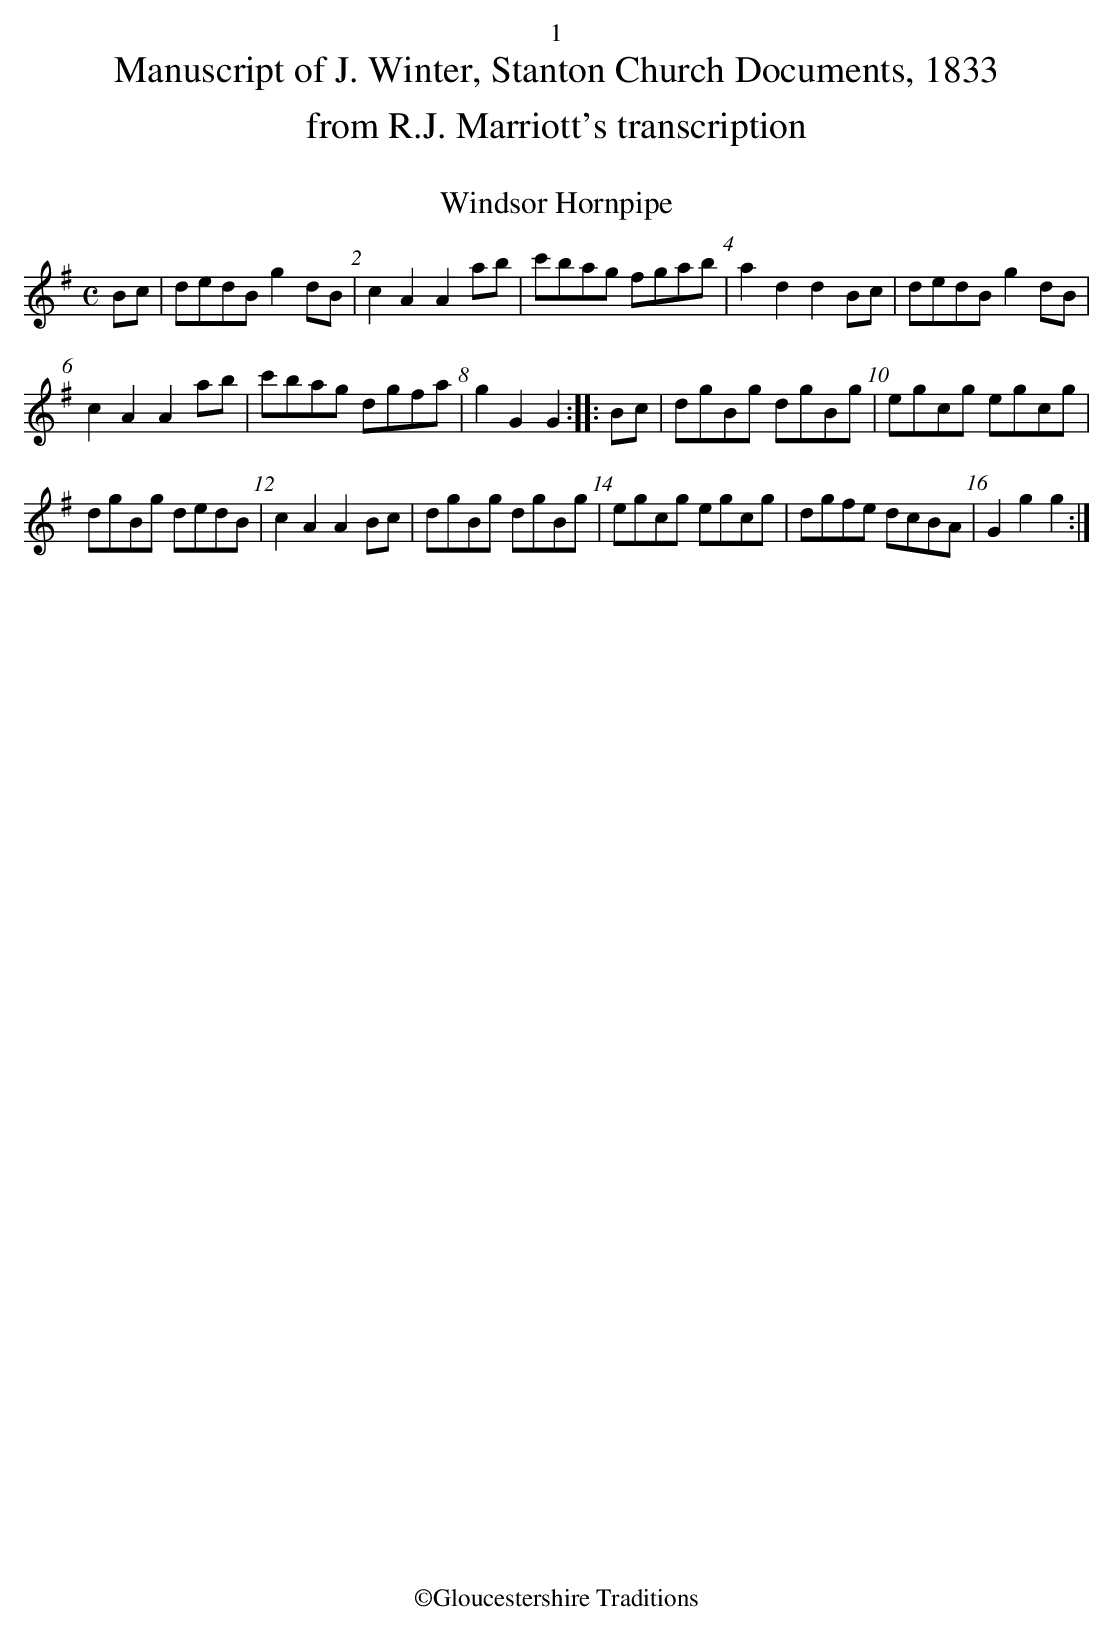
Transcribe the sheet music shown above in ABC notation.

X:1
T:Windsor Hornpipe
M:C
L:1/8
K:G
Bc|dedB g2 dB|c2A2A2ab|c'bag fgab|a2d2d2Bc|dedB g2 dB|
c2A2A2ab|c'bag dgfa|g2G2G2::Bc|dgBg dgBg|egcg egcg|
dgBg dedB|c2A2A2Bc|dgBg dgBg|egcg egcg|dgfe dcBA|G2g2g2:|]
